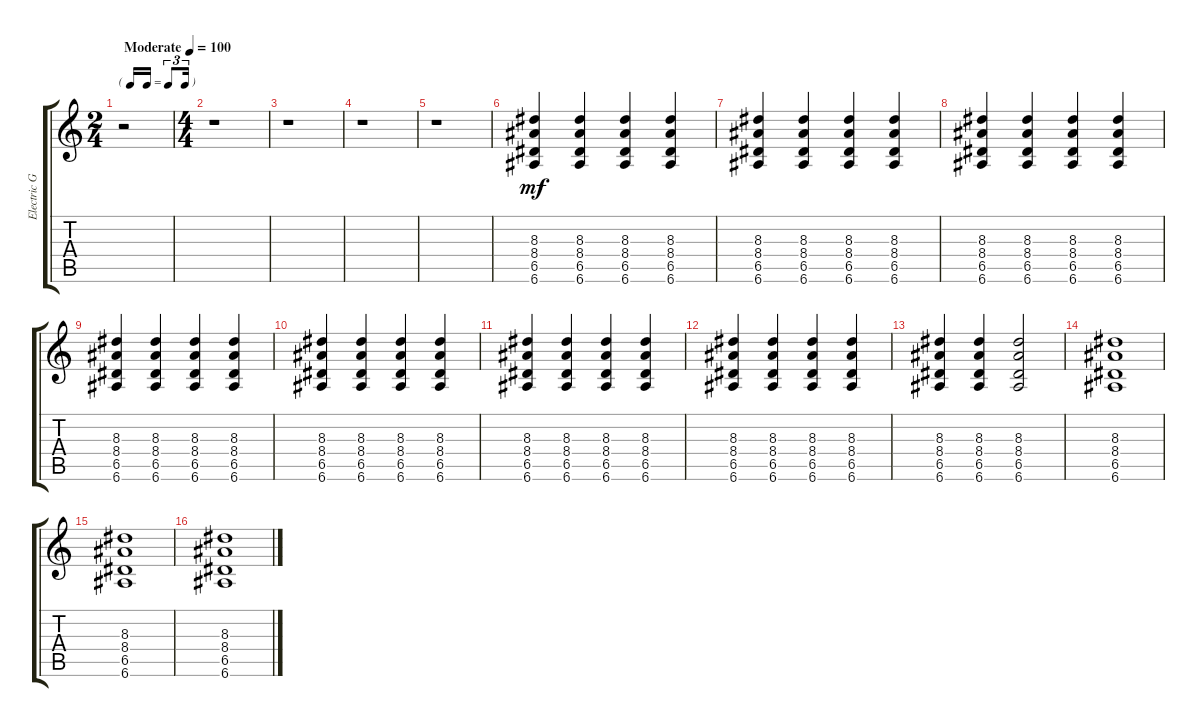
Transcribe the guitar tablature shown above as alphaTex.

\track ("Electric Guitar" "Electric G") {instrument electricguitarclean}
\staff {score tabs}
\tuning (E4 B3 G3 D3 A2 E2) {hide}
\ts (2 4)
\tf triplet16th
\tempo (100 "Moderate")
\clef g2
\ks c
r.2{dy mf instrument electricguitarclean} |
\ts (4 4)
r.1 |
r.1 |
r.1 |
r.1 |
(8.3 8.4 6.5 6.6).4 (8.3 8.4 6.5 6.6).4 (8.3 8.4 6.5 6.6).4 (8.3 8.4 6.5 6.6).4 |
(8.3 8.4 6.5 6.6).4 (8.3 8.4 6.5 6.6).4 (8.3 8.4 6.5 6.6).4 (8.3 8.4 6.5 6.6).4 |
(8.3 8.4 6.5 6.6).4 (8.3 8.4 6.5 6.6).4 (8.3 8.4 6.5 6.6).4 (8.3 8.4 6.5 6.6).4 |
(8.3 8.4 6.5 6.6).4 (8.3 8.4 6.5 6.6).4 (8.3 8.4 6.5 6.6).4 (8.3 8.4 6.5 6.6).4 |
(8.3 8.4 6.5 6.6).4 (8.3 8.4 6.5 6.6).4 (8.3 8.4 6.5 6.6).4 (8.3 8.4 6.5 6.6).4 |
(8.3 8.4 6.5 6.6).4 (8.3 8.4 6.5 6.6).4 (8.3 8.4 6.5 6.6).4 (8.3 8.4 6.5 6.6).4 |
(8.3 8.4 6.5 6.6).4 (8.3 8.4 6.5 6.6).4 (8.3 8.4 6.5 6.6).4 (8.3 8.4 6.5 6.6).4 |
(8.3 8.4 6.5 6.6).4 (8.3 8.4 6.5 6.6).4 (8.3 8.4 6.5 6.6).2 |
(8.3 8.4 6.5 6.6).1 |
(8.3 8.4 6.5 6.6).1 |
(8.3 8.4 6.5 6.6).1
